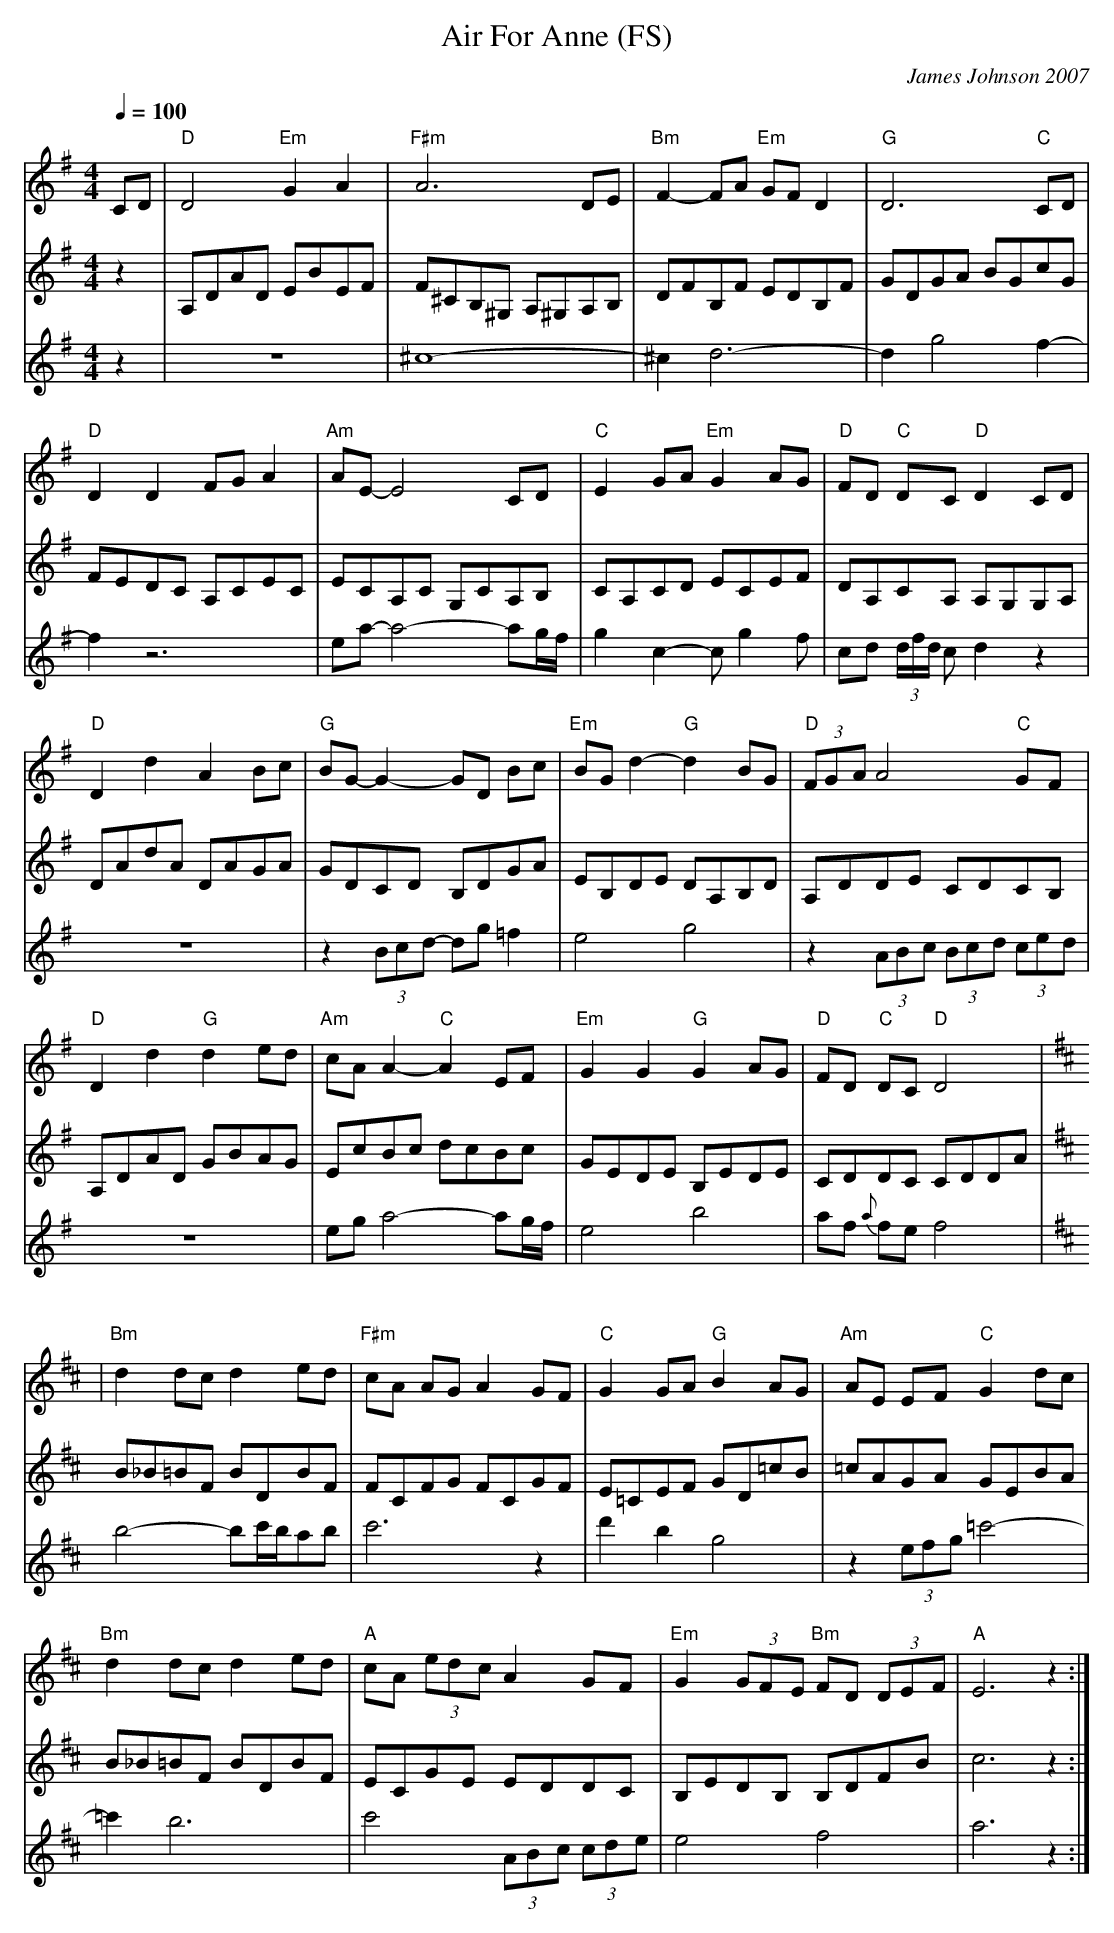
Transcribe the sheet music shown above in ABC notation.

X:1
T:Air For Anne (FS)
C:James Johnson 2007
M:4/4
L:1/4
Q:100
V:1
K:G
C/D/|"D"D2 "Em"GA|"F#m"A3D/E/|"Bm"F- F/A/ "Em"G/F/ D|"G"D3 "C"C/D/|
"D"DD F/G/ A|"Am"A/E/-E2 C/D/|"C"E G/A/ "Em"G A/G/|"D"F/D/ "C"D/C/"D"D C/D/|
"D"DdAB/c/|"G"B/G/-G-G/D/ B/c/|"Em"B/G/d-"G"d B/G/|"D"(3F/G/A/ A2 "C"G/F/|
"D"Dd"G"de/d/|"Am"c/A/A-"C"AE/F/|"Em"GG"G"GA/G/|"D"F/D/ "C"D/C/"D"D2|
K:D
|"Bm"dd/c/de/d/|"F#m"c/A/ A/G/A G/F/|"C"G G/A/ "G"B A/G/|"Am"A/E/ E/F/"C"G d/c/|
"Bm"dd/c/de/d/|"A"c/A/ (3e/d/c/ A G/F/|"Em"G (3G/F/E/ "Bm"F/D/ (3D/E/F/|"A"E3z:|
V:2
K:G
z|A,/2,D/2A/2D/2 E/2B/2E/2F/2|F/2^C/2B,/2^G,/2 A,/2^G,/2A,/2B,/2|D/F/B,/F/ E/D/B,/F/|G/D/G/A/ B/G/c/G/|
F/E/D/C/ A,/C/E/C/|E/C/A,/C/ G,/C/A,/B,/|C/A,/C/D/ E/C/E/F/|D/A,/C/A,/ A,/G,/G,/A,/|
D/A/d/A/ D/A/G/A/|G/D/C/D/ B,/D/G/A/|E/B,/D/E/ D/A,/B,/D/|A,/d,/d,/e,/ c,/d,/c,/B,/|
A,/2,D/2A/2D/2 G/B/A/G/|E/c/B/c/ d/c/B/c/|G/E/D/E/ B,/E/D/E/|C/D/D/C/ C/D/D/A/|
K:D
B/_B/=B/F/ B/D/B/F/|F/C/F/G/ F/C/G/F/|E/=C/E/F/ G/D/=c/B/|=c/A/G/A/ G/E/B/A/|
B/_B/=B/F/ B/D/B/F/|E/C/G/E/ E/D/D/C/|B,/E/D/B,/ B,/D/F/B/|c3z:|
V:3
z|z4|^c4-|^cd3-|dg2f-|
fz3|e/a/-a2-a/g//f//|gc-c/gf/|c/d/ (3d//f//d// c/dz|
z4|z(3B/c/d/- d/g/=f|e2g2|z(3a,/b,/c/ (3B/c/d/ (3c/e/d/|
z4|e/g/a2-a/g//f//|e2b2|a/f/ {a}f/e/ f2|
K:D
b2-b/c'//b//a/b/|c'3z|d'bg2|z (3e/f/g/=c'2-|
=c'b3|c'2 (3A/B/c/ (3c/d/e/|e2f2|a3z:|
